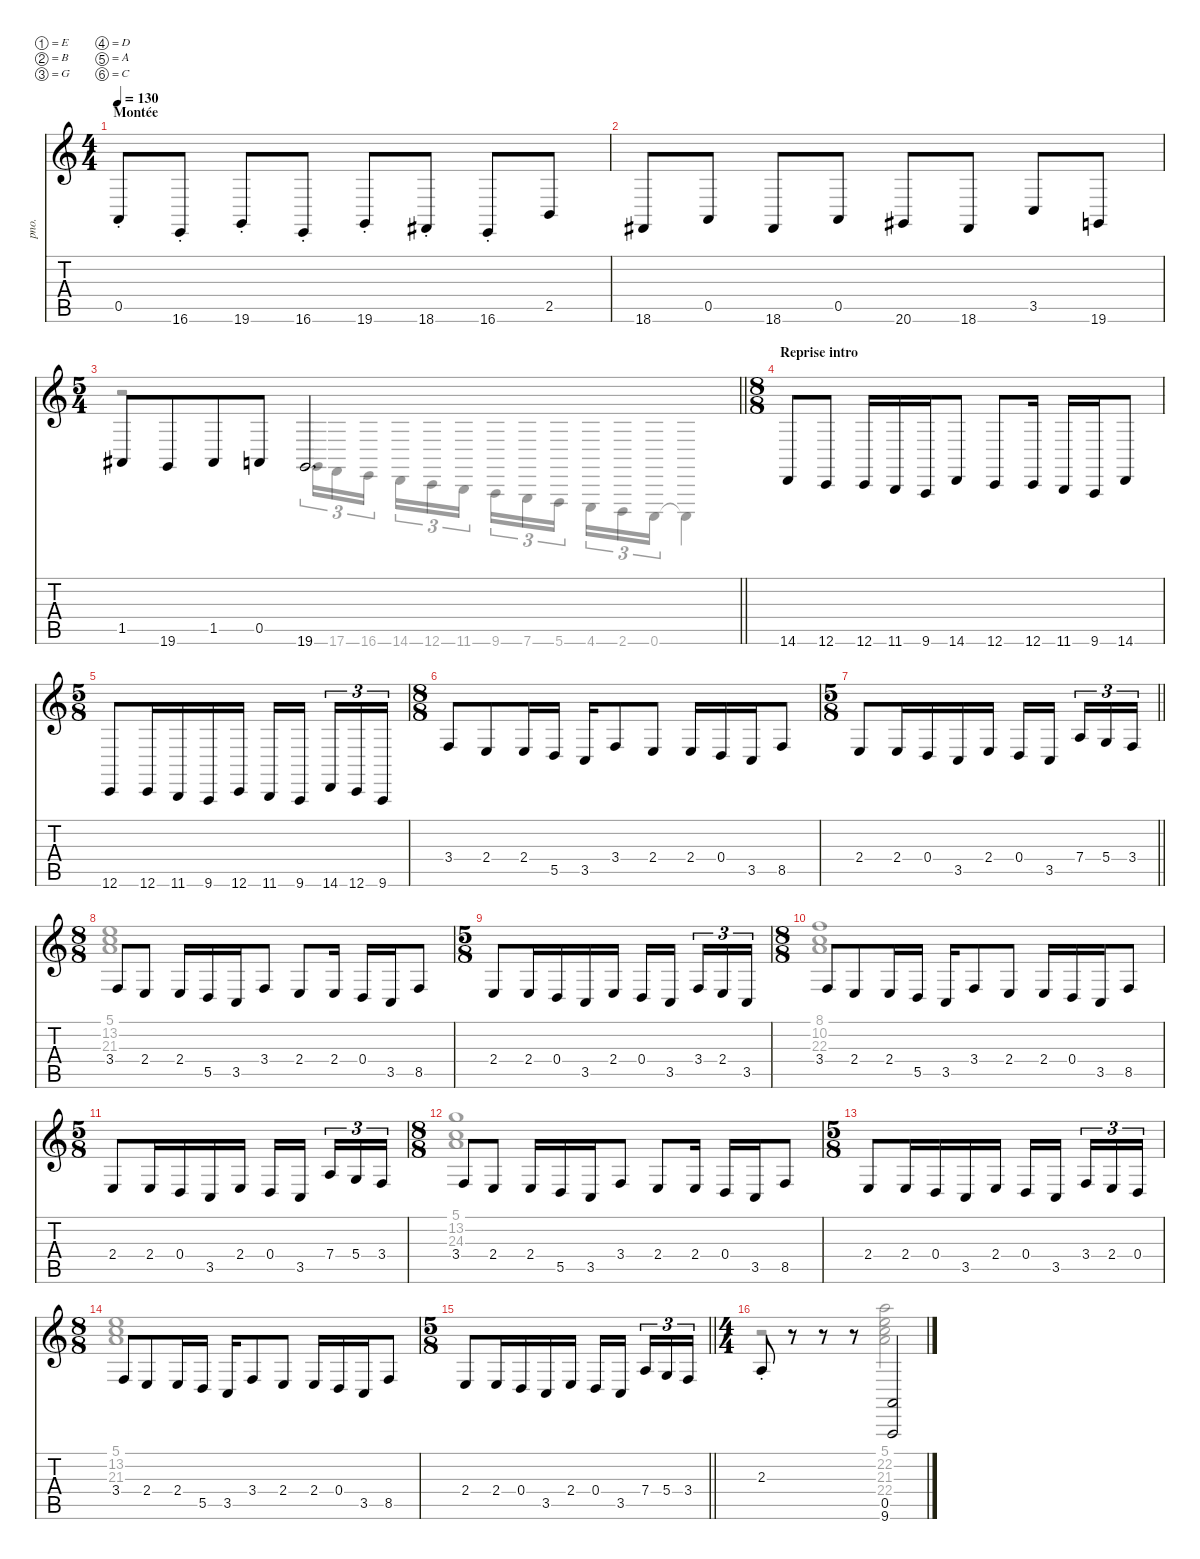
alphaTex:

\defaultSystemsLayout 4
\hideDynamics
\bracketExtendMode nobrackets
\otherSystemsTrackNameOrientation horizontal
\track ("Reney" "pno.") {instrument brightacousticpiano}
\staff {score tabs}
\tuning (E4 B3 G3 D3 A2 C1)
\voice
\ts (4 4)
\section ("" "Montée")
\tempo 130
\clef g2
\ks c
0.5{st}.8{dy mf beam Up} 16.6{st}.8{beam Up} 19.6{st}.8{beam Up} 16.6{st}.8{beam Up} 19.6{st}.8{beam Up} 18.6{st acc #}.8{beam Up} 16.6{st}.8{beam Up} 2.5.8{beam Up} |
18.6{acc #}.8{beam Up} 0.5.8{beam Up} 18.6{acc #}.8{beam Up} 0.5.8{beam Up} 20.6{acc #}.8{beam Up} 18.6{acc #}.8{beam Up} 3.5.8{dy f beam Up} 19.6.8{beam Up} |
\ts (5 4)
\beaming (8 6 4)
\barLineRight lightlight
1.5{acc #}.8{beam Up} 19.6.8{beam Up} 1.5{acc #}.8{beam Up} 0.5.8{beam Up} 19.6.2{d dy ff beam Up} |
\ts (8 8)
\beaming (8 2 2 2 2)
\section ("" "Reprise intro")
14.6.8{dy f beam Up} 12.6.8{beam Up} 12.6.16{beam Up} 11.6.16{beam Up} 9.6.16{beam Up} 14.6.8{beam Up} 12.6.8{beam Up} 12.6.16{beam Up} 11.6.16{beam Up} 9.6.16{beam Up} 14.6.8{beam Up} |
\ts (5 8)
\beaming (8 3 2)
12.6.8{beam Up} 12.6.16{beam Up} 11.6.16{beam Up} 9.6.16{beam Up} 12.6.16{beam Up} 11.6.16{beam Up} 9.6.16{beam Up} 14.6.16{tu (3 2) beam Up} 12.6.16{tu (3 2) beam Up} 9.6.16{tu (3 2) beam Up} |
\ts (8 8)
\beaming (8 3 2 3)
3.4.8{beam Up} 2.4.8{beam Up} 2.4.16{beam Up} 5.5.16{beam Up} 3.5.16{beam Up} 3.4.8{beam Up} 2.4.8{beam Up} 2.4.16{beam Up} 0.4.16{beam Up} 3.5.16{beam Up} 8.5.8{beam Up} |
\ts (5 8)
\beaming (8 3 2)
\barLineRight lightlight
2.4.8{beam Up} 2.4.16{beam Up} 0.4.16{beam Up} 3.5.16{beam Up} 2.4.16{beam Up} 0.4.16{beam Up} 3.5.16{beam Up} 7.4.16{tu (3 2) beam Up} 5.4.16{tu (3 2) beam Up} 3.4.16{tu (3 2) beam Up} |
\ts (8 8)
\beaming (8 2 2 2 2)
3.4.8{beam Up} 2.4.8{beam Up} 2.4.16{beam Up} 5.5.16{beam Up} 3.5.16{beam Up} 3.4.8{beam Up} 2.4.8{beam Up} 2.4.16{beam Up} 0.4.16{beam Up} 3.5.16{beam Up} 8.5.8{beam Up} |
\ts (5 8)
\beaming (8 3 2)
2.4.8{beam Up} 2.4.16{beam Up} 0.4.16{beam Up} 3.5.16{beam Up} 2.4.16{beam Up} 0.4.16{beam Up} 3.5.16{beam Up} 3.4.16{tu (3 2) beam Up} 2.4.16{tu (3 2) beam Up} 3.5.16{tu (3 2) beam Up} |
\ts (8 8)
\beaming (8 3 2 3)
3.4.8{beam Up} 2.4.8{beam Up} 2.4.16{beam Up} 5.5.16{beam Up} 3.5.16{beam Up} 3.4.8{beam Up} 2.4.8{beam Up} 2.4.16{beam Up} 0.4.16{beam Up} 3.5.16{beam Up} 8.5.8{beam Up} |
\ts (5 8)
\beaming (8 3 2)
2.4.8{beam Up} 2.4.16{beam Up} 0.4.16{beam Up} 3.5.16{beam Up} 2.4.16{beam Up} 0.4.16{beam Up} 3.5.16{beam Up} 7.4.16{tu (3 2) beam Up} 5.4.16{tu (3 2) beam Up} 3.4.16{tu (3 2) beam Up} |
\ts (8 8)
\beaming (8 2 2 2 2)
3.4.8{beam Up} 2.4.8{beam Up} 2.4.16{beam Up} 5.5.16{beam Up} 3.5.16{beam Up} 3.4.8{beam Up} 2.4.8{beam Up} 2.4.16{beam Up} 0.4.16{beam Up} 3.5.16{beam Up} 8.5.8{beam Up} |
\ts (5 8)
\beaming (8 3 2)
2.4.8{beam Up} 2.4.16{beam Up} 0.4.16{beam Up} 3.5.16{beam Up} 2.4.16{beam Up} 0.4.16{beam Up} 3.5.16{beam Up} 3.4.16{tu (3 2) beam Up} 2.4.16{tu (3 2) beam Up} 0.4.16{tu (3 2) beam Up} |
\ts (8 8)
\beaming (8 3 2 3)
3.4.8{beam Up} 2.4.8{beam Up} 2.4.16{beam Up} 5.5.16{beam Up} 3.5.16{beam Up} 3.4.8{beam Up} 2.4.8{beam Up} 2.4.16{beam Up} 0.4.16{beam Up} 3.5.16{beam Up} 8.5.8{beam Up} |
\ts (5 8)
\beaming (8 3 2)
\barLineRight lightlight
2.4.8{beam Up} 2.4.16{beam Up} 0.4.16{beam Up} 3.5.16{beam Up} 2.4.16{beam Up} 0.4.16{beam Up} 3.5.16{beam Up} 7.4.16{tu (3 2) beam Up} 5.4.16{tu (3 2) beam Up} 3.4.16{tu (3 2) beam Up} |
\ts (4 4)
\beaming (8 2 2 2 2)
2.3{st}.8{beam Up} r.8{beam Up} r.8{beam Up} r.8{beam Up} (0.5 9.6).2{beam Up}
\voice
\clef g2
\ottava regular
\simile none
\ks c
|
|
\barLineRight lightlight
r.2{beam Down} 19.6.16{tu (3 2) dy f beam Down} 17.6.16{tu (3 2) beam Down} 16.6.16{tu (3 2) beam Down} 14.6.16{tu (3 2) beam Down} 12.6.16{tu (3 2) beam Down} 11.6.16{tu (3 2) beam Down} 9.6.16{tu (3 2) beam Down} 7.6.16{tu (3 2) beam Down} 5.6.16{tu (3 2) beam Down} 4.6.16{tu (3 2) beam Down} 2.6.16{tu (3 2) beam Down} 0.6.16{tu (3 2) beam Down} 0.6{t}.4{beam Down} |
|
|
|
\barLineRight lightlight
|
(5.1 13.2 21.3).1{beam Down} |
|
(8.1 10.2 22.3).1{beam Down} |
|
(5.1 13.2 24.3).1{beam Down} |
|
(5.1 13.2 21.3).1{beam Down} |
\barLineRight lightlight
|
r.2{beam Down} (5.1 22.2 21.3 22.4).2{beam Down}
